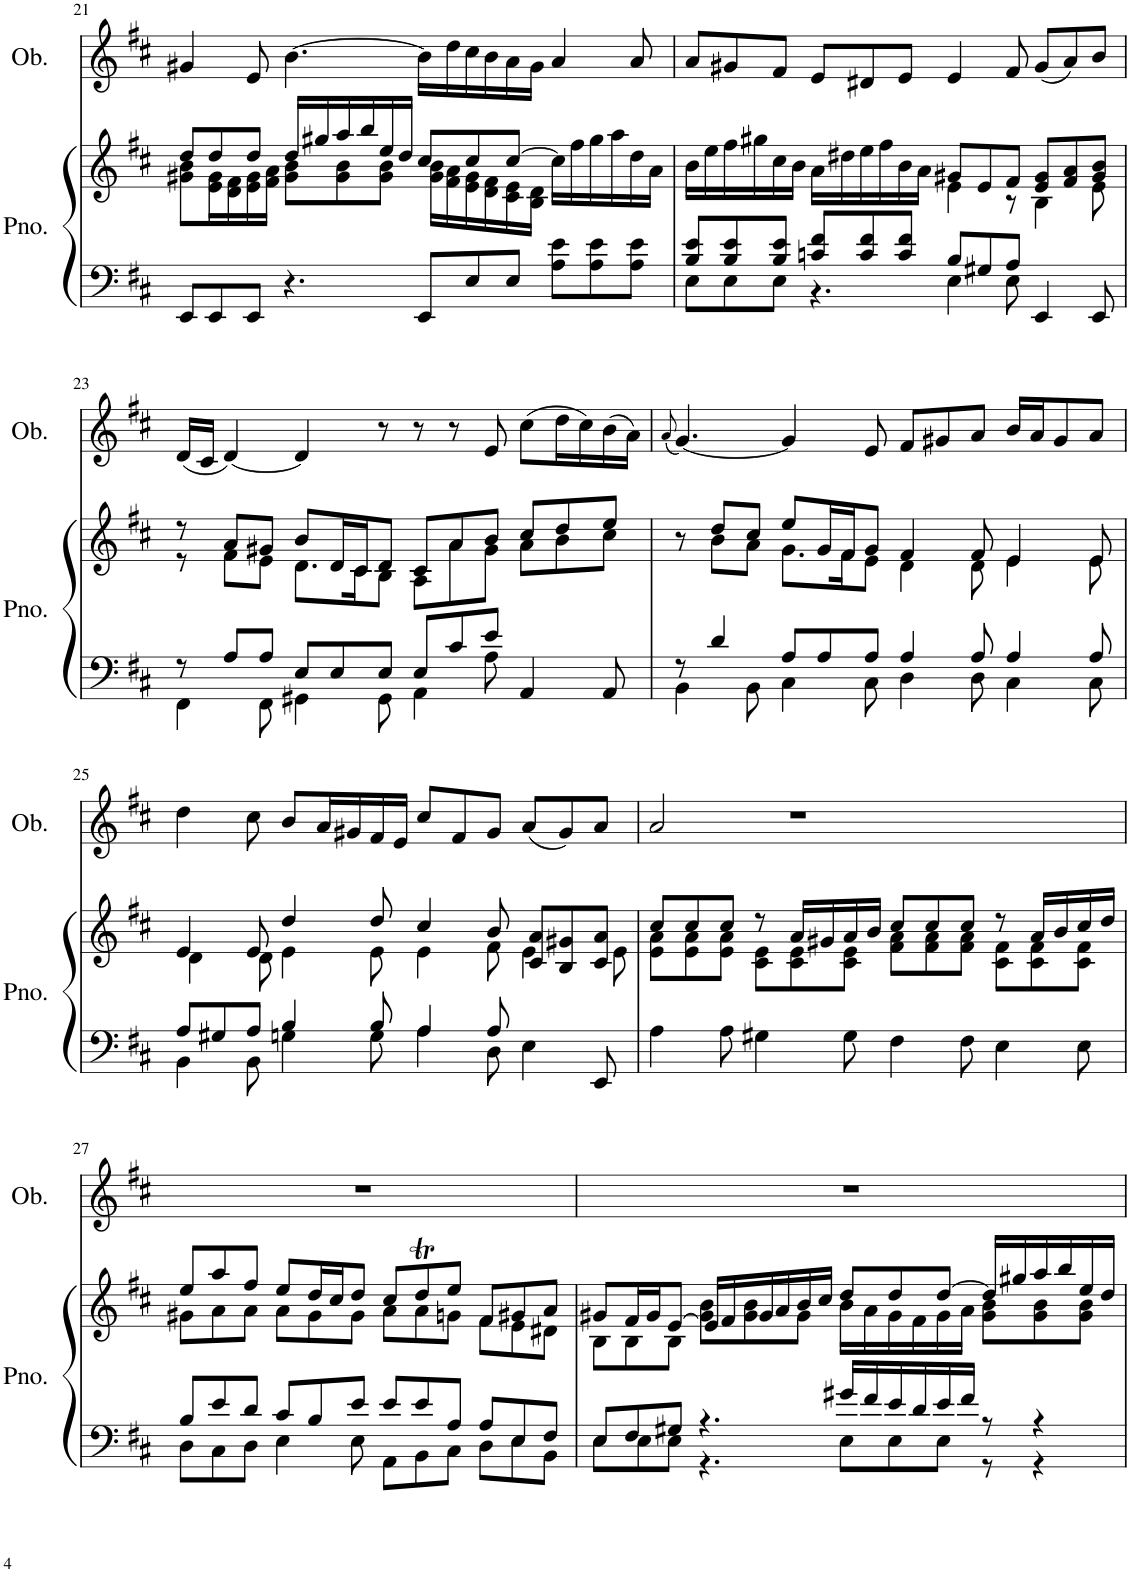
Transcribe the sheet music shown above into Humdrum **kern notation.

**kern	**kern	**kern
*part2	*part2	*part1
*staff3	*staff2	*staff1
*I"Piano	*	*I"Oboe
*I'Pno.	*	*I'Ob.
!!LO:PB:g=z
*clefF4	*clefG2	*clefG2
*k[f#c#]	*k[f#c#]	*k[f#c#]
*M12/8	*M12/8	*M12/8
=21	=21	=21
*	*^	*
8EE/L	8dd/L	8g#X\ 8b\L	4g#X/
8EE/	8dd/	16e\ 16g#\L	.
.	.	16d\ 16f#\	.
8EE/J	8dd/J	16e\ 16g#\	8e/
.	.	16f#\ 16a\JJ	.
4.r	16dd/LL	8g#\ 8b\L	[4.b\
.	16gg#X/	.	.
.	16aa/	8g#\ 8b\	.
.	16bb/	.	.
.	16ee/	8g#\ 8b\J	.
.	16dd/JJ	.	.
8EE/L	8cc#/L	16g#\ 16b\LL	16b\LL]
.	.	16f#\ 16a\	16dd\
8E/	8cc#/	16e\ 16g#\	16cc#\
.	.	16d\ 16f#\	16b\
8E/J	[8cc#/J	16c#\ 16e\	16a\
.	.	16B\ 16d\JJ	16g#\JJ
8A\ 8e\L	16cc#\LL]	4.ryy	4a/
.	16ff#\	.	.
8A\ 8e\	16gg#\	.	.
.	16aa\	.	.
8A\ 8e\J	16dd\	.	8a/
.	16a\JJ	.	.
=22	=22	=22	=22
*^	*	*	*
8B/ 8e/L	8E\L	16b\LL	2.ryy	8a/L
.	.	16ee\	.	.
8B/ 8e/	8E\	16ff#\	.	8g#X/
.	.	16gg#X\	.	.
8B/ 8e/J	8E\J	16cc#\	.	8f#/J
.	.	16b\JJ	.	.
8cn/ 8f#/L	4.r	16a\LL	.	8e/L
.	.	16dd#X\	.	.
8c/ 8f#/	.	16ee\	.	8d#X/
.	.	16ff#\	.	.
8c/ 8f#/J	.	16b\	.	8e/J
.	.	16a\JJ	.	.
8B/L	4E\	8g#X/L	4e\	4e/
8G#X/	.	8e/	.	.
8A/J	8E\	8f#/J	8r	8f#/
4EE/	4.ryy	8e/ 8g#/L	4B\	(8g#/L
.	.	8f#/ 8a/	.	8a/)
8EE/	.	8g#/ 8b/J	8e\	8b/J
!!LO:LB:g=z
=23	=23	=23	=23	=23
8r	4FF#\	8r	8r	(16d/LL
.	.	.	.	16c#/JJ
8A/L	.	8a/L	8f#\L	[4d/)
8A/J	8FF#\	8g#X/J	8e\J	.
8E/L	4GG#X\	8b/L	8.d\L	4d/]
8E/	.	16d/L	.	.
.	.	16c#/J	16c#\K	.
8E/J	8GG#\	8d/J	8B\J	8r
8E/L	4AA\	8c#/L	8A\L	8r
8c#/	.	8a/	8a\	8r
8e/J	8A\	8b/J	8g#\J	8e/
4AA/	4.ryy	8cc#/L	8a\L	(8cc#\L
.	.	8dd/	8b\	16dd\L
.	.	.	.	16cc#\)
8AA/	.	8ee/J	8cc#\J	(16b\
.	.	.	.	16a\JJ)
=24	=24	=24	=24	=24
.	.	.	.	(8qa/
8r	4BB\	8r	8ryy	[4.g/)
4d/	.	8dd/L	8b\L	.
.	8BB\	8cc#/J	8a\J	.
8A/L	4C#\	8ee/L	8.g\L	4g/]
8A/	.	16g/L	.	.
.	.	16f#/J	16f#\K	.
8A/J	8C#\	8g/J	8e\J	8e/
4A/	4D\	4f#/	4d\	8f#/L
.	.	.	.	8g#X/
8A/	8D\	8f#/	8d\	8a/J
4A/	4C#\	4e/	4e\	16b/LL
.	.	.	.	16a/J
.	.	.	.	8g#/
8A/	8C#\	8e/	8e\	8a/J
!!LO:LB:g=z
=25	=25	=25	=25	=25
8A/L	4BB\	4e/	4d\	4dd\
8G#X/	.	.	.	.
8A/J	8BB\	8e/	8d\	8cc#\
4B/	4Gn\	4dd/	4e\	8b/L
.	.	.	.	16a/L
.	.	.	.	16g#X/
8B/	8G\	8dd/	8e\	16f#/
.	.	.	.	16e/JJ
4A/	4A\	4cc#/	4e\	8cc#/L
.	.	.	.	8f#/
8A/	8D\	8b/	8f#\	8g#/J
4E\	4.ryy	8c#/ 8a/L	4e\	(8a/L
.	.	8B/ 8g#X/	.	8g#/)
8EE/	.	8c#/ 8a/J	8e\	8a/J
*v	*v	*	*	*
=26	=26	=26	=26
4A\	8cc#/L	8e\ 8a\L	2a/
.	8cc#/	8e\ 8a\	.
8A\	8cc#/J	8e\ 8a\J	.
4G#X\	8r	8c#\ 8e\L	.
.	16a/LL	8c#\ 8e\	1r
.	16g#X/	.	.
8G#\	16a/	8c#\ 8e\J	.
.	16b/JJ	.	.
4F#\	8cc#/L	8f#\ 8a\L	.
.	8cc#/	8f#\ 8a\	.
8F#\	8cc#/J	8f#\ 8a\J	.
4E\	8r	8c#\ 8f#\L	.
.	16a/LL	8c#\ 8f#\	.
.	16b/	.	.
8E\	16cc#/	8c#\ 8f#\J	.
.	16dd/JJ	.	.
!!LO:LB:g=z
=27	=27	=27	=27
*^	*	*	*
8B/L	8D\L	8ee/L	8g#X\L	1.r
8e/	8C#\	8aa/	8a\	.
8d/J	8D\J	8ff#/J	8a\J	.
8c#/L	4E\	8ee/L	8a\L	.
8B/	.	16dd/L	8g#\	.
.	.	16cc#/J	.	.
8e/J	8E\	8dd/J	8g#\J	.
8e/L	8AA\L	8cc#/L	8a\L	.
8e/	8BB\	8ddT/	8a\	.
8A/J	8C#\J	8ee/J	8gn\J	.
8A/L	8D\L	8f#/L	8f#\L	.
8E/	8E\	8g#X/	8e\	.
8F#/J	8BB\J	8a/J	8d#X\J	.
=28	=28	=28	=28	=28
8E/L	8E\L	8g#X/L	8B\L	1.r
8F#/	8E\	16f#/L	8B\	.
.	.	16g#/J	.	.
8G#X/J	8E\J	[8e/J	8B\J	.
4.r	4.r	16e/LL]	8g#\ 8b\L	.
.	.	16f#/	.	.
.	.	16g#/	8g#\ 8b\	.
.	.	16a/	.	.
.	.	16b/	8g#\J	.
.	.	16cc#/JJ	.	.
16g#X/LL	8E\L	8dd/L	16b\LL	.
16f#/	.	.	16a\	.
16e/	8E\	8dd/	16g#\	.
16d/	.	.	16f#\	.
16e/	8E\J	[8dd/J	16g#\	.
16f#/JJ	.	.	16a\JJ	.
8r	8r	16dd/LL]	8g#\ 8b\L	.
.	.	16gg#X/	.	.
4r	4r	16aa/	8g#\ 8b\	.
.	.	16bb/	.	.
.	.	16ee/	8g#\ 8b\J	.
.	.	16dd/JJ	.	.
*v	*v	*	*	*
*	*v	*v	*
=	=	=
*-	*-	*-
